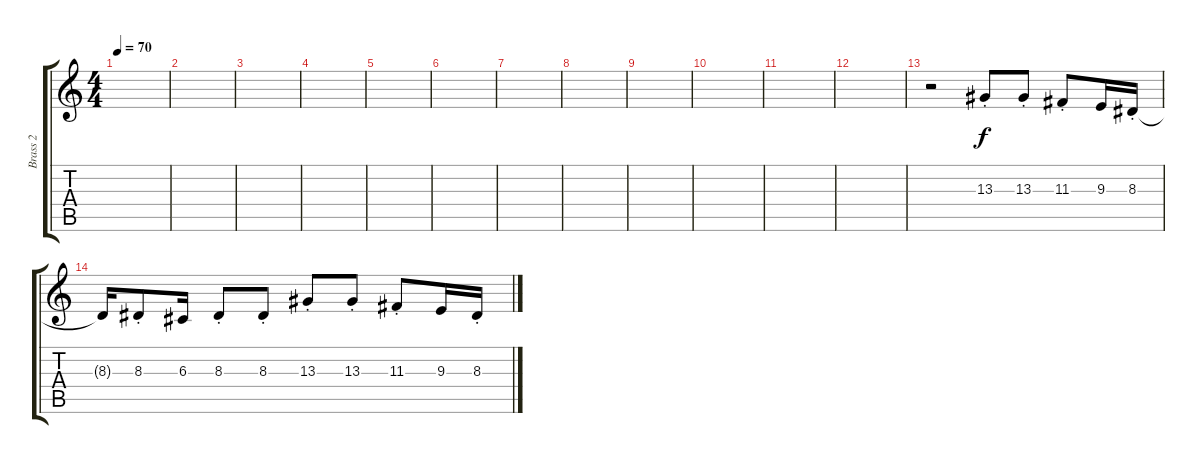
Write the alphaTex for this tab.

\track ("Brass 2" "Brass 2") {instrument brasssection}
\staff {score tabs}
\tuning (E4 B3 G3 D3 A2 E2) {hide}
\ts (4 4)
\tempo 70
\clef g2
\ks c
|
|
|
|
|
|
|
|
|
|
|
|
r.2 13.3{st}.8 13.3{st}.8 11.3{st}.8 9.3.16 8.3{st}.16 |
8.3{t}.16 8.3{st}.8 6.3.16 8.3{st}.8 8.3{st}.8 13.3{st}.8 13.3{st}.8 11.3{st}.8 9.3.16 8.3{st}.16
